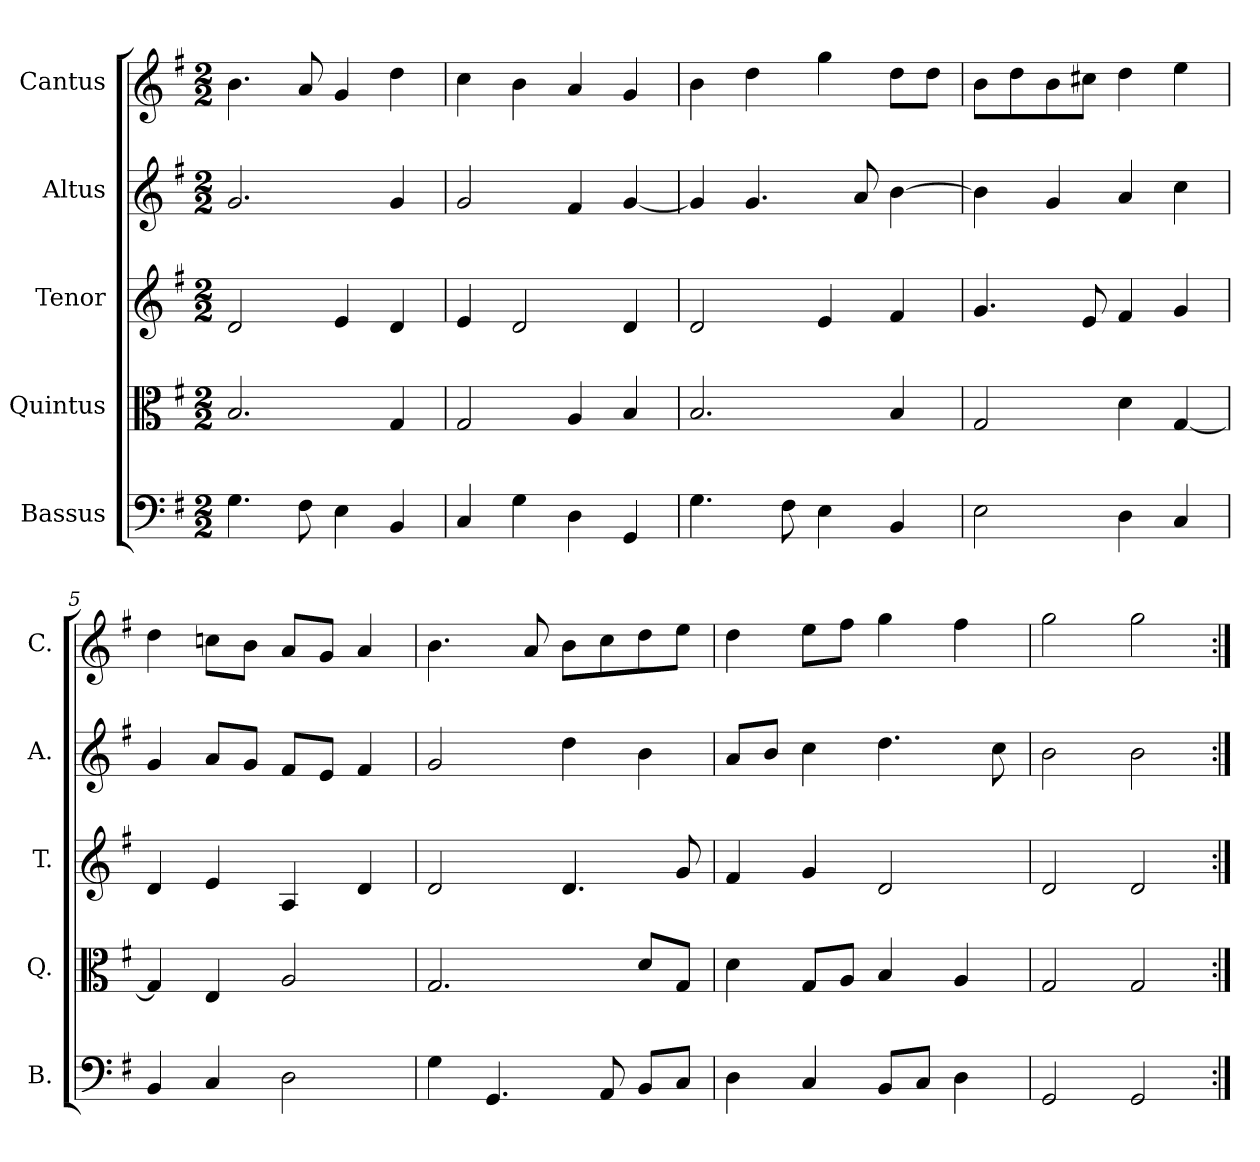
**kern	**kern	**kern	**kern	**kern
*part5	*part4	*part3	*part2	*part1
*staff5	*staff4	*staff3	*staff2	*staff1
*I"Bassus	*I"Quintus	*I"Tenor	*I"Altus	*I"Cantus
*I'B.	*I'Q.	*I'T.	*I'A.	*I'C.
*clefF4	*clefC3	*clefG2	*clefG2	*clefG2
*k[f#]	*k[f#]	*k[f#]	*k[f#]	*k[f#]
*G:	*G:	*G:	*G:	*G:
*M2/2	*M2/2	*M2/2	*M2/2	*M2/2
=1	=1	=1	=1	=1
4.G\	2.B/	2d/	2.g/	4.b\
8F#\	.	.	.	8a/
4E\	.	4e/	.	4g/
4BB/	4G/	4d/	4g/	4dd\
=2	=2	=2	=2	=2
4C/	2G/	4e/	2g/	4cc\
4G\	.	2d/	.	4b\
4D\	4A/	.	4f#/	4a/
4GG/	4B/	4d/	[4g/	4g/
=3	=3	=3	=3	=3
4.G\	2.B/	2d/	4g/]	4b\
.	.	.	4.g/	4dd\
8F#\	.	.	.	.
4E\	.	4e/	.	4gg\
.	.	.	8a/	.
4BB/	4B/	4f#/	[4b\	8dd\L
.	.	.	.	8dd\J
=4	=4	=4	=4	=4
2E\	2G/	4.g/	4b\]	8b\L
.	.	.	.	8dd\
.	.	.	4g/	8b\
.	.	8e/	.	8cc#X\J
4D\	4d\	4f#/	4a/	4dd\
4C/	[4G/	4g/	4cc\	4ee\
=5	=5	=5	=5	=5
4BB/	4G/]	4d/	4g/	4dd\
4C/	4E/	4e/	8a/L	8ccn\L
.	.	.	8g/J	8b\J
2D\	2A/	4A/	8f#/L	8a/L
.	.	.	8e/J	8g/J
.	.	4d/	4f#/	4a/
=6	=6	=6	=6	=6
4G\	2.G/	2d/	2g/	4.b\
4.GG/	.	.	.	.
.	.	.	.	8a/
.	.	4.d/	4dd\	8b\L
8AA/	.	.	.	8cc\
8BB/L	8d/L	.	4b\	8dd\
8C/J	8G/J	8g/	.	8ee\J
=7	=7	=7	=7	=7
4D\	4d\	4f#/	8a/L	4dd\
.	.	.	8b/J	.
4C/	8G/L	4g/	4cc\	8ee\L
.	8A/J	.	.	8ff#\J
8BB/L	4B/	2d/	4.dd\	4gg\
8C/J	.	.	.	.
4D\	4A/	.	.	4ff#\
.	.	.	8cc\	.
=8	=8	=8	=8	=8
2GG/	2G/	2d/	2b\	2gg\
2GG/	2G/	2d/	2b\	2gg\
=:|!	=:|!	=:|!	=:|!	=:|!
*-	*-	*-	*-	*-
